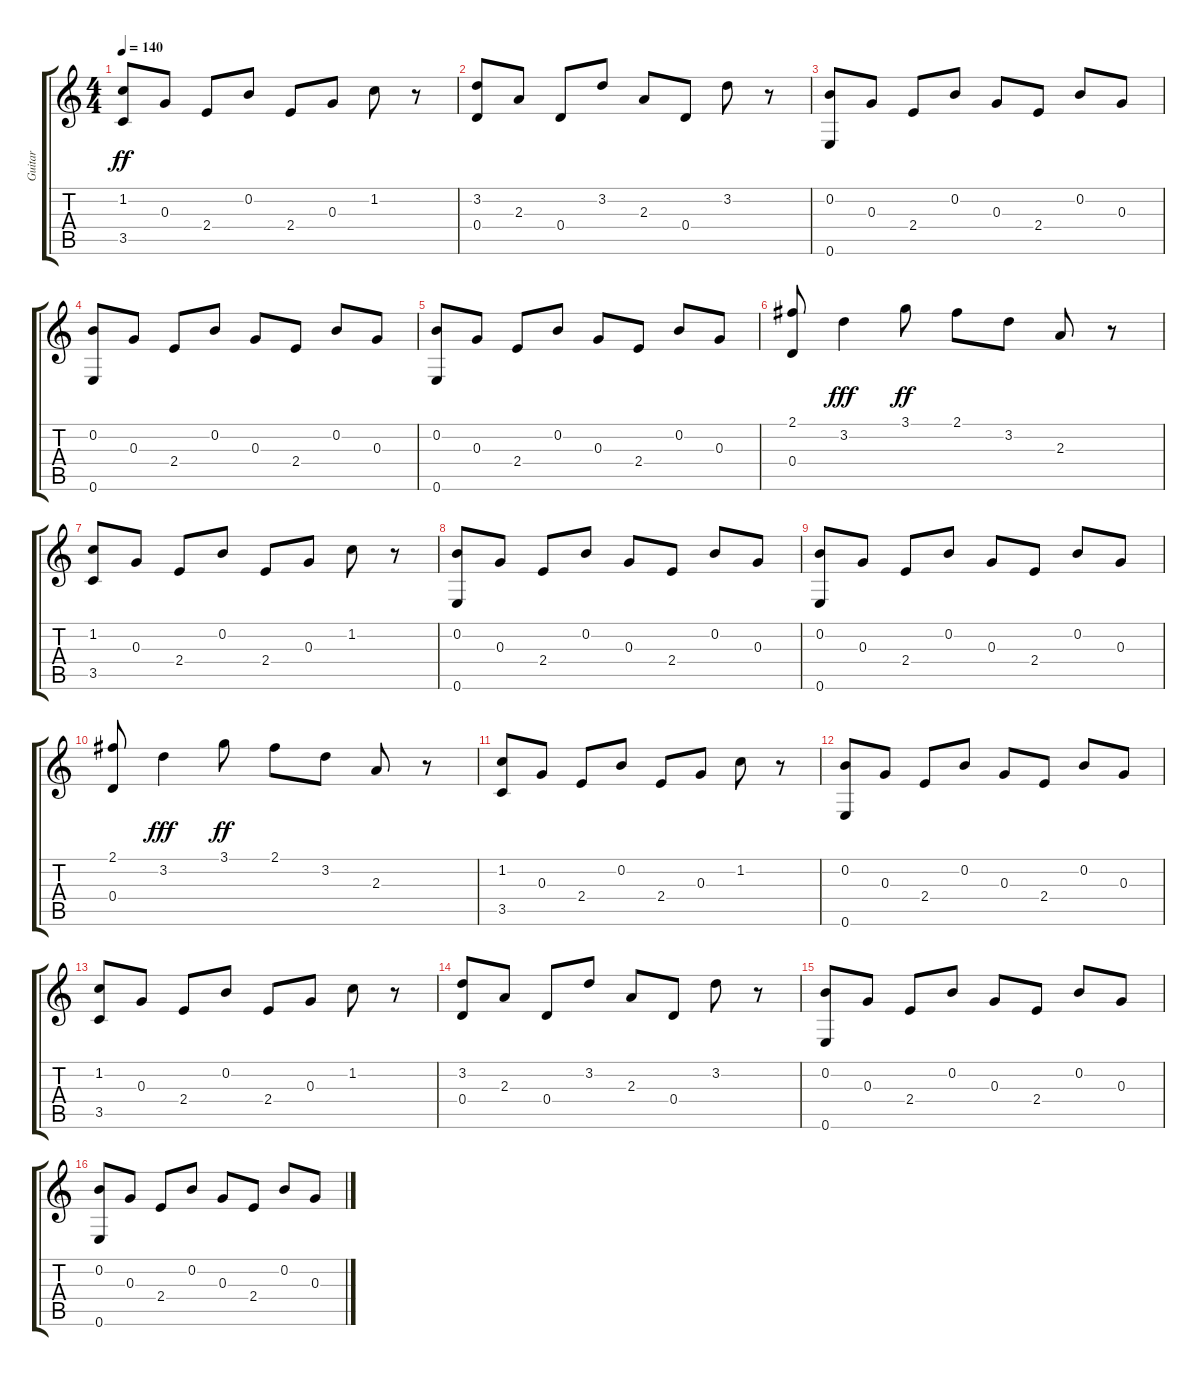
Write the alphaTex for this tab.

\track ("Guitar" "Guitar") {instrument acousticguitarsteel}
\staff {score tabs}
\tuning (E4 B3 G3 D3 A2 E2) {hide}
\ts (4 4)
\tempo 140
\clef g2
\ks c
(1.2 3.5).8{dy ff} 0.3.8 2.4.8 0.2.8 2.4.8 0.3.8 1.2.8 r.8 |
(3.2 0.4).8 2.3.8 0.4.8 3.2.8 2.3.8 0.4.8 3.2.8 r.8 |
(0.2 0.6).8 0.3.8 2.4.8 0.2.8 0.3.8 2.4.8 0.2.8 0.3.8 |
(0.2 0.6).8 0.3.8 2.4.8 0.2.8 0.3.8 2.4.8 0.2.8 0.3.8 |
(0.2 0.6).8 0.3.8 2.4.8 0.2.8 0.3.8 2.4.8 0.2.8 0.3.8 |
(2.1 0.4).8 3.2.4{dy fff} 3.1.8{dy ff} 2.1.8 3.2.8 2.3.8 r.8 |
(1.2 3.5).8 0.3.8 2.4.8 0.2.8 2.4.8 0.3.8 1.2.8 r.8 |
(0.2 0.6).8 0.3.8 2.4.8 0.2.8 0.3.8 2.4.8 0.2.8 0.3.8 |
(0.2 0.6).8 0.3.8 2.4.8 0.2.8 0.3.8 2.4.8 0.2.8 0.3.8 |
(2.1 0.4).8 3.2.4{dy fff} 3.1.8{dy ff} 2.1.8 3.2.8 2.3.8 r.8 |
(1.2 3.5).8 0.3.8 2.4.8 0.2.8 2.4.8 0.3.8 1.2.8 r.8 |
(0.2 0.6).8 0.3.8 2.4.8 0.2.8 0.3.8 2.4.8 0.2.8 0.3.8 |
(1.2 3.5).8 0.3.8 2.4.8 0.2.8 2.4.8 0.3.8 1.2.8 r.8 |
(3.2 0.4).8 2.3.8 0.4.8 3.2.8 2.3.8 0.4.8 3.2.8 r.8 |
(0.2 0.6).8 0.3.8 2.4.8 0.2.8 0.3.8 2.4.8 0.2.8 0.3.8 |
(0.2 0.6).8 0.3.8 2.4.8 0.2.8 0.3.8 2.4.8 0.2.8 0.3.8
